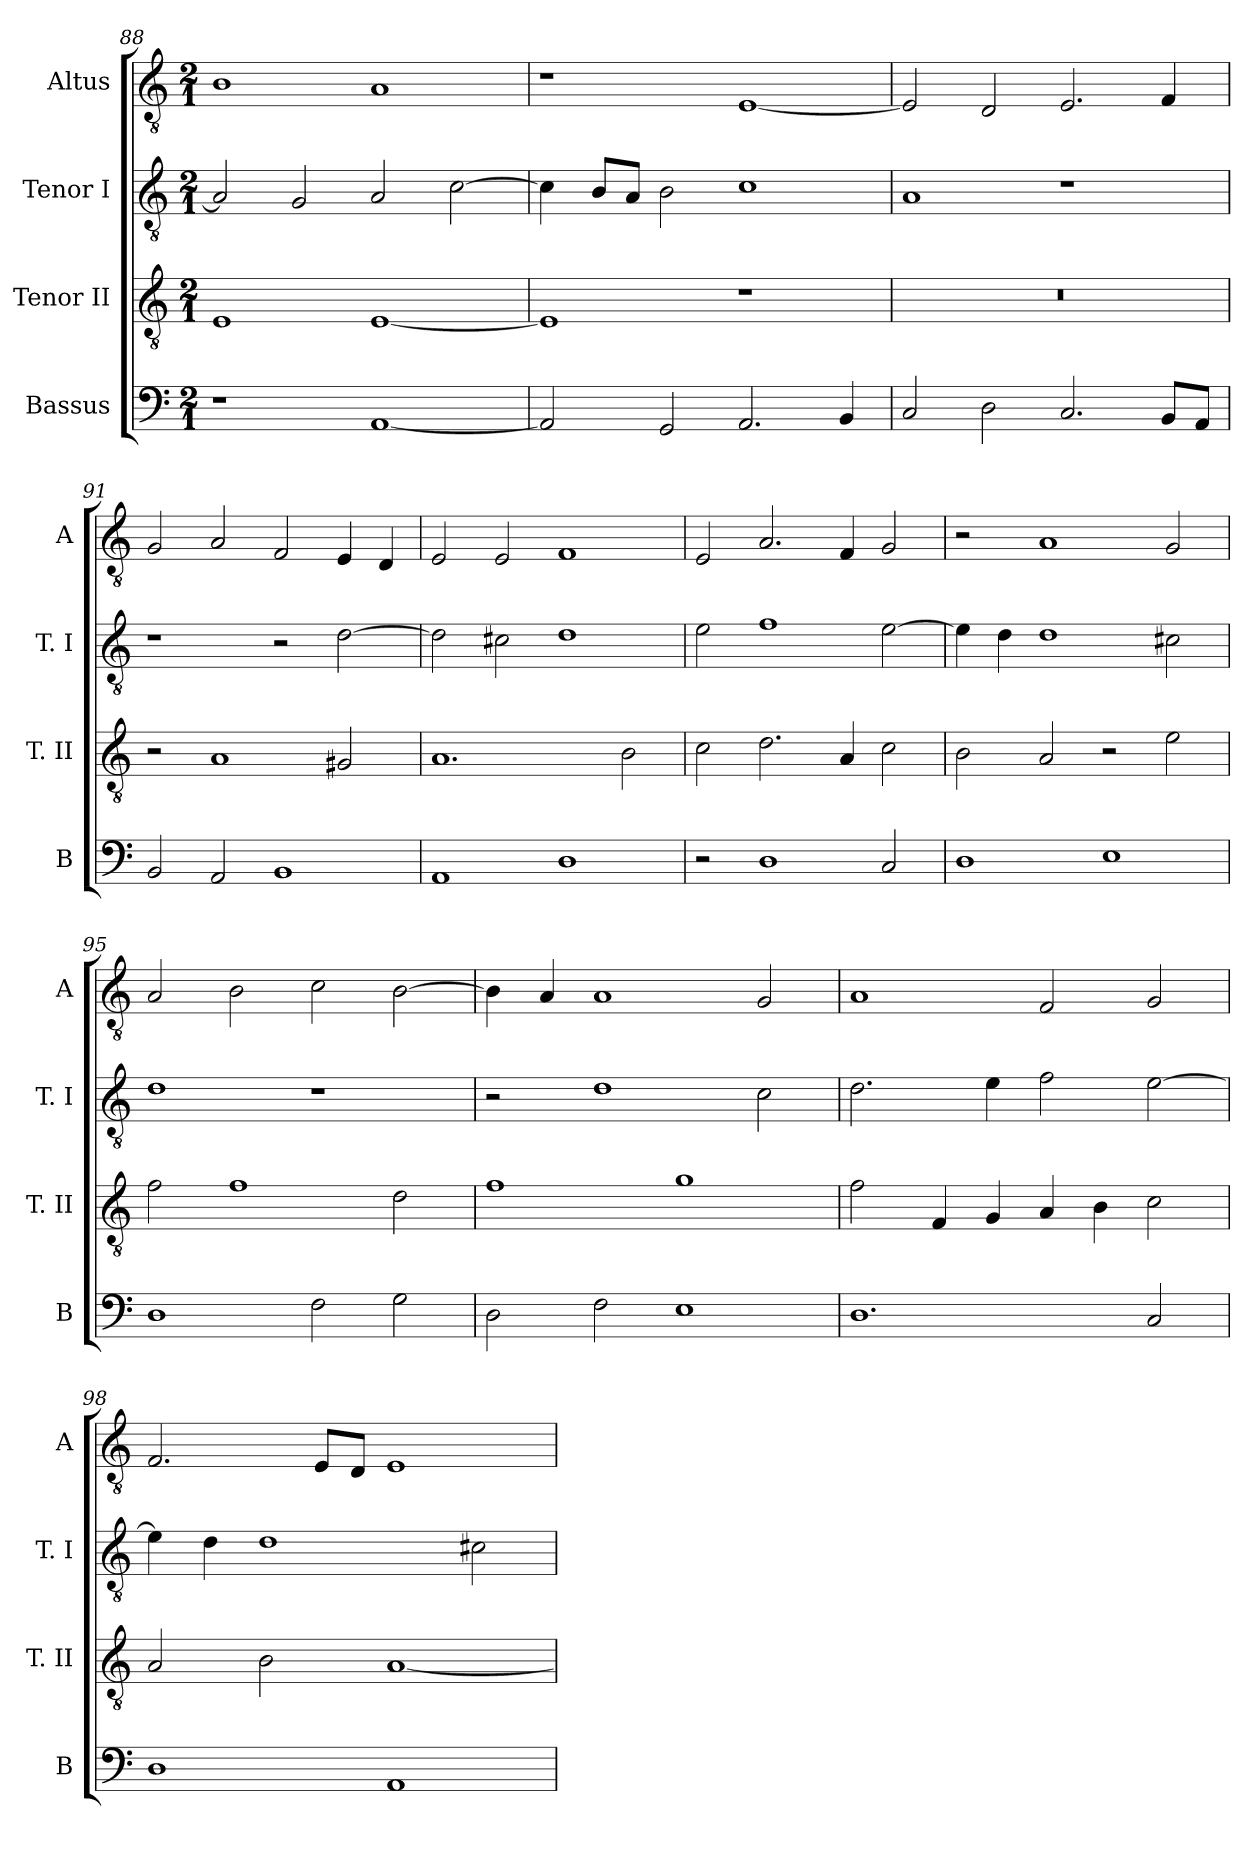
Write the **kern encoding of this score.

**kern	**kern	**kern	**kern
*part4	*part3	*part2	*part1
*staff4	*staff3	*staff2	*staff1
*I"Bassus	*I"Tenor II	*I"Tenor I	*I"Altus
*I'B	*I'T. II	*I'T. I	*I'A
*clefF4	*clefGv2	*clefGv2	*clefGv2
*k[]	*k[]	*k[]	*k[]
*C:	*C:	*C:	*C:
*M2/1	*M2/1	*M2/1	*M2/1
=88	=88	=88	=88
1r	1E	2A]	1B
.	.	2G	.
[1AA	[1E	2A	1A
.	.	[2c	.
=89	=89	=89	=89
2AA]	1E]	4c]	1r
.	.	8BL	.
.	.	8AJ	.
2GG	.	2B	.
2.AA	1r	1c	[1E
4BB	.	.	.
=90	=90	=90	=90
2C	0r	1A	2E]
2D	.	.	2D
2.C	.	1r	2.E
8BBL	.	.	4F
8AAJ	.	.	.
=91	=91	=91	=91
2BB	2r	1r	2G
2AA	1A	.	2A
1BB	.	2r	2F
.	2G#X	[2d	4E
.	.	.	4D
=92	=92	=92	=92
1AA	1.A	2d]	2E
.	.	2c#X	2E
1D	.	1d	1F
.	2B	.	.
=93	=93	=93	=93
2r	2c	2e	2E
1D	2.d	1f	2.A
.	4A	.	4F
2C	2c	[2e	2G
=94	=94	=94	=94
1D	2B	4e]	2r
.	.	4d	.
.	2A	1d	1A
1E	2r	.	.
.	2e	2c#X	2G
=95	=95	=95	=95
1D	2f	1d	2A
.	1f	.	2B
2F	.	1r	2c
2G	2d	.	[2B
=96	=96	=96	=96
2D	1f	2r	4B]
.	.	.	4A
2F	.	1d	1A
1E	1g	.	.
.	.	2c	2G
=97	=97	=97	=97
1.D	2f	2.d	1A
.	4F	.	.
.	4G	4e	.
.	4A	2f	2F
.	4B	.	.
2C	2c	[2e	2G
=98	=98	=98	=98
1D	2A	4e]	2.F
.	.	4d	.
.	2B	1d	.
.	.	.	8EL
.	.	.	8DJ
1AA	[1A	.	1E
.	.	2c#X	.
=	=	=	=
*-	*-	*-	*-
